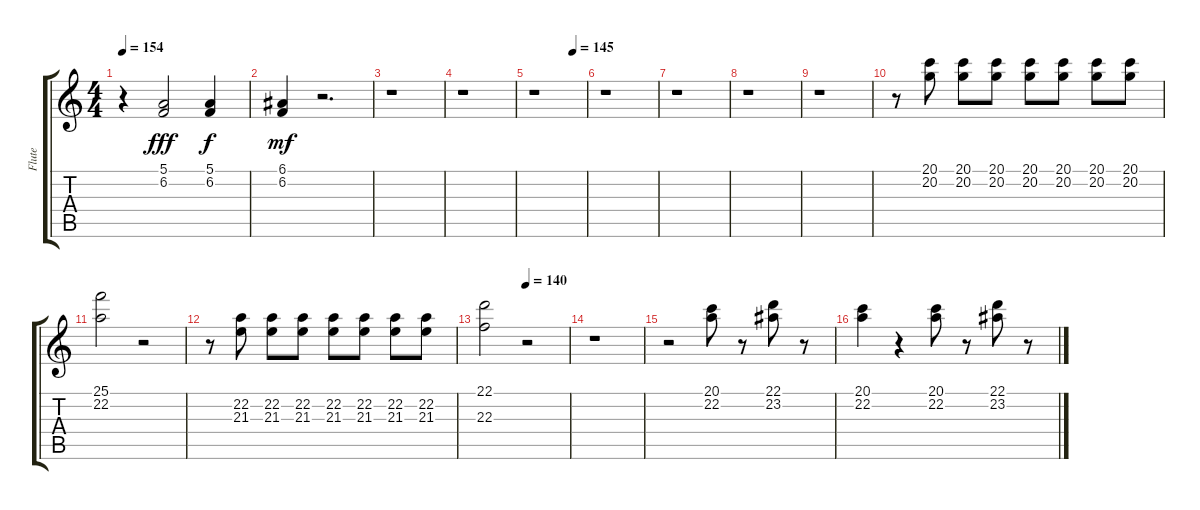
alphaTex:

\track ("Flute" "Flute") {instrument flute}
\staff {score tabs}
\tuning (E4 B3 G3 D3 A2 E2) {hide}
\ts (4 4)
\tempo 154
\clef g2
\ks c
r.4{dy f} (5.1 6.2).2{dy fff} (5.1 6.2).4{dy f} |
(6.1 6.2).4{dy mf} r.2{d} |
r.1 |
r.1 |
\tempo (145 0.75)
r.1 |
r.1 |
r.1 |
r.1 |
r.1 |
r.8 (20.1 20.2).8 (20.1 20.2).8 (20.1 20.2).8 (20.1 20.2).8 (20.1 20.2).8 (20.1 20.2).8 (20.1 20.2).8 |
(25.1 22.2).2 r.2 |
r.8 (22.2 21.3).8 (22.2 21.3).8 (22.2 21.3).8 (22.2 21.3).8 (22.2 21.3).8 (22.2 21.3).8 (22.2 21.3).8 |
\tempo (140 0.5)
(22.1 22.3).2 r.2 |
r.1 |
r.2 (20.1 22.2).8 r.8 (22.1 23.2).8 r.8 |
(20.1 22.2).4 r.4 (20.1 22.2).8 r.8 (22.1 23.2).8 r.8
